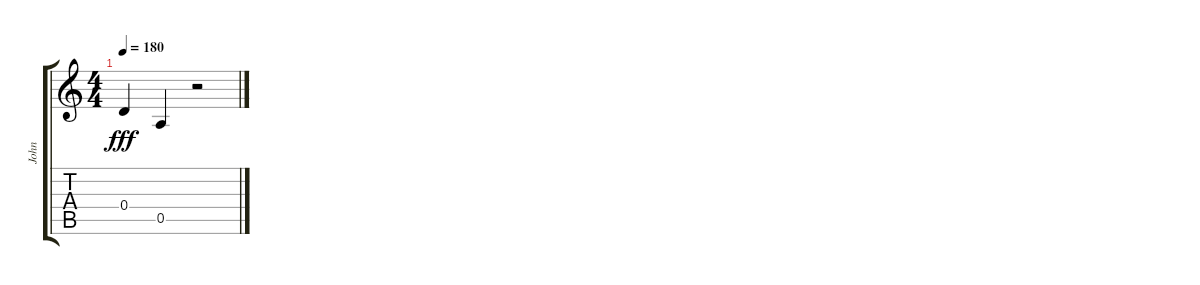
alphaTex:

\track ("John" "John") {instrument electricguitarjazz}
\staff {score tabs}
\tuning (E4 B3 G3 D3 A2 E2) {hide}
\ts (4 4)
\tempo 180
\clef g2
\ks c
0.4.4{dy fff} 0.5.4 r.2
